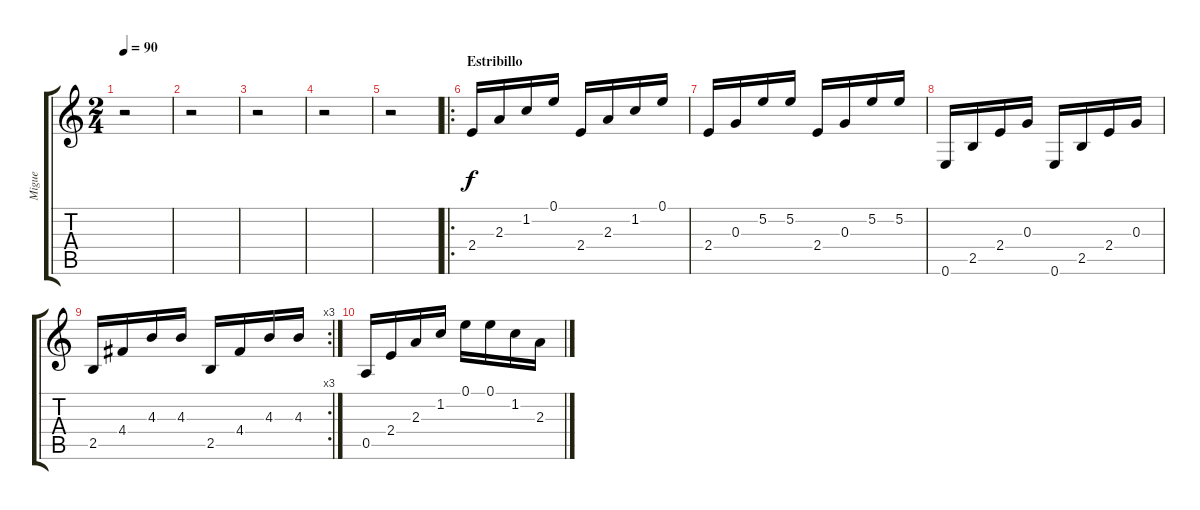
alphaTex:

\track ("Migue" "Migue") {instrument acousticguitarsteel}
\staff {score tabs}
\tuning (E4 B3 G3 D3 A2 E2) {hide}
\ts (2 4)
\tempo 90
\clef g2
\ks c
r.2{dy f} |
r.2 |
r.2 |
r.2 |
r.2 |
\ro
\section ("" "Estribillo")
2.4.16 2.3.16 1.2.16 0.1.16 2.4.16 2.3.16 1.2.16 0.1.16 |
2.4.16 0.3.16 5.2.16 5.2.16 2.4.16 0.3.16 5.2.16 5.2.16 |
0.6.16 2.5.16 2.4.16 0.3.16 0.6.16 2.5.16 2.4.16 0.3.16 |
\rc 3
2.5.16 4.4.16 4.3.16 4.3.16 2.5.16 4.4.16 4.3.16 4.3.16 |
0.5.16 2.4.16 2.3.16 1.2.16 0.1.16 0.1.16 1.2.16 2.3.16
